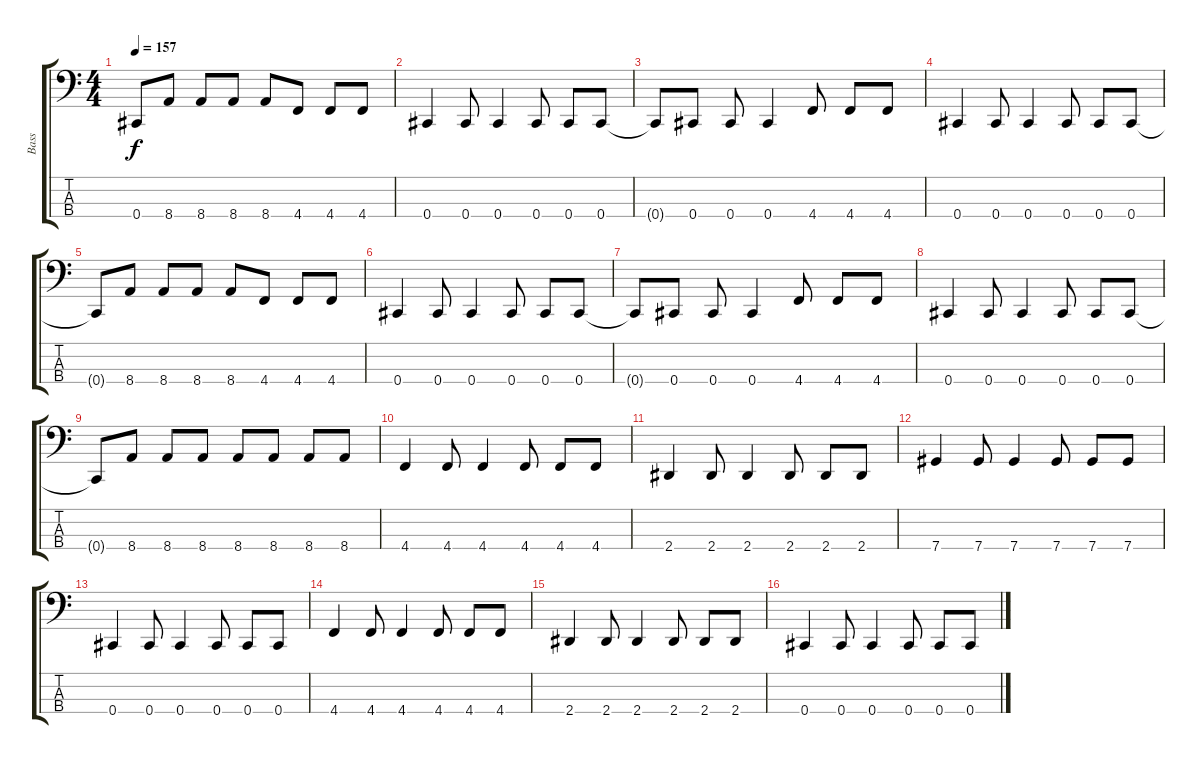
\track ("Bass" "Bass") {instrument electricbasspick}
\staff {score tabs}
\tuning (Gb2 Db2 Ab1 Db1) {hide}
\ts (4 4)
\tempo 157
\clef f4
\ks c
0.4{t}.8{dy f} 8.4.8 8.4.8 8.4.8 8.4.8 4.4.8 4.4.8 4.4.8 |
0.4.4 0.4.8 0.4.4 0.4.8 0.4.8 0.4.8 |
0.4{t}.8 0.4.8 0.4.8 0.4.4 4.4.8 4.4.8 4.4.8 |
0.4.4 0.4.8 0.4.4 0.4.8 0.4.8 0.4.8 |
0.4{t}.8 8.4.8 8.4.8 8.4.8 8.4.8 4.4.8 4.4.8 4.4.8 |
0.4.4 0.4.8 0.4.4 0.4.8 0.4.8 0.4.8 |
0.4{t}.8 0.4.8 0.4.8 0.4.4 4.4.8 4.4.8 4.4.8 |
0.4.4 0.4.8 0.4.4 0.4.8 0.4.8 0.4.8 |
0.4{t}.8 8.4.8 8.4.8 8.4.8 8.4.8 8.4.8 8.4.8 8.4.8 |
4.4.4 4.4.8 4.4.4 4.4.8 4.4.8 4.4.8 |
2.4.4 2.4.8 2.4.4 2.4.8 2.4.8 2.4.8 |
7.4.4 7.4.8 7.4.4 7.4.8 7.4.8 7.4.8 |
0.4.4 0.4.8 0.4.4 0.4.8 0.4.8 0.4.8 |
4.4.4 4.4.8 4.4.4 4.4.8 4.4.8 4.4.8 |
2.4.4 2.4.8 2.4.4 2.4.8 2.4.8 2.4.8 |
0.4.4 0.4.8 0.4.4 0.4.8 0.4.8 0.4.8
